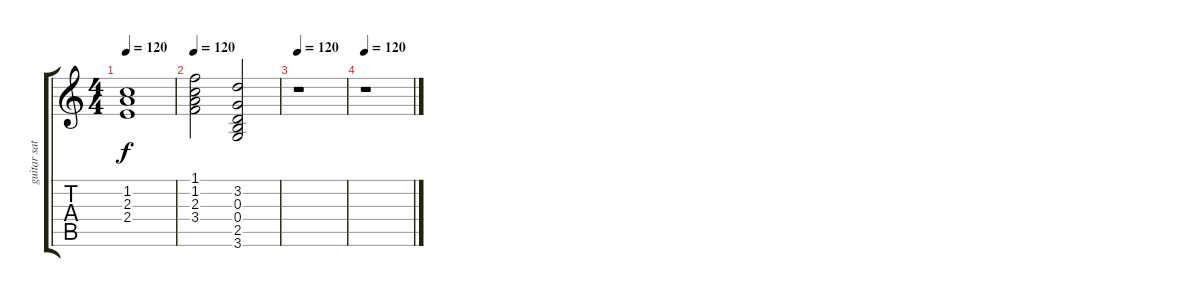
\track ("guitar sat 2" "guitar sat") {instrument distortionguitar}
\staff {score tabs}
\tuning (E4 B3 G3 D3 A2 E2) {hide}
\ts (4 4)
\tempo 120
\clef g2
\ks c
(1.2 2.3 2.4).1{dy f} |
\tempo 120
(1.1 1.2 2.3 3.4).2 (3.2 0.3 0.4 2.5 3.6).2 |
\tempo 120
r.1 |
\tempo 120
r.1
